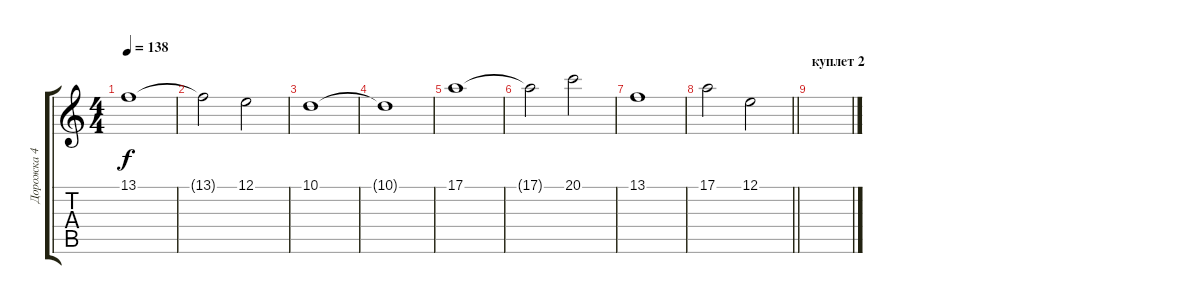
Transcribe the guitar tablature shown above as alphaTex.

\track ("Дорожка 4" "Дорожка 4") {instrument stringensemble1}
\staff {score tabs}
\tuning (E4 B3 G3 D3 A2 E2) {hide}
\ts (4 4)
\tempo 138
\clef g2
\ks c
13.1.1{dy f} |
13.1{t}.2 12.1.2 |
10.1.1 |
10.1{t}.1 |
17.1.1 |
17.1{t}.2 20.1.2 |
13.1.1 |
\barLineRight lightlight
17.1.2 12.1.2 |
\section ("" "куплет 2")
